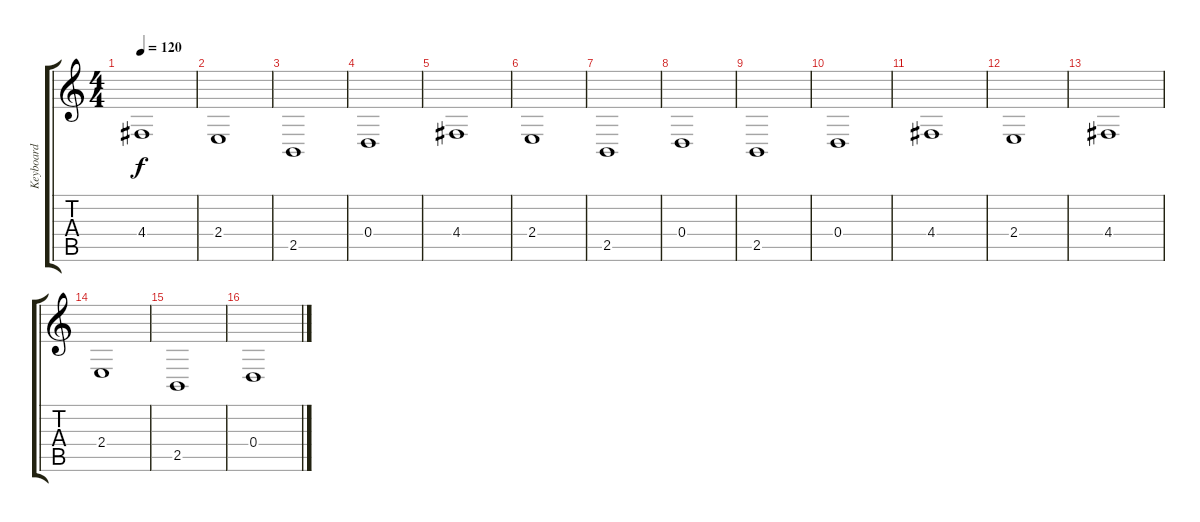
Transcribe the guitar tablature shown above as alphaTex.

\track ("Keyboard" "Keyboard") {instrument synthstrings1}
\staff {score tabs}
\tuning (E4 B3 G3 D3 A2 E2) {hide}
\ts (4 4)
\tempo 120
\clef g2
\ks c
4.4.1{dy f} |
2.4.1 |
2.5.1 |
0.4.1 |
4.4.1 |
2.4.1 |
2.5.1 |
0.4.1 |
2.5.1 |
0.4.1 |
4.4.1 |
2.4.1 |
4.4.1 |
2.4.1 |
2.5.1 |
0.4.1
